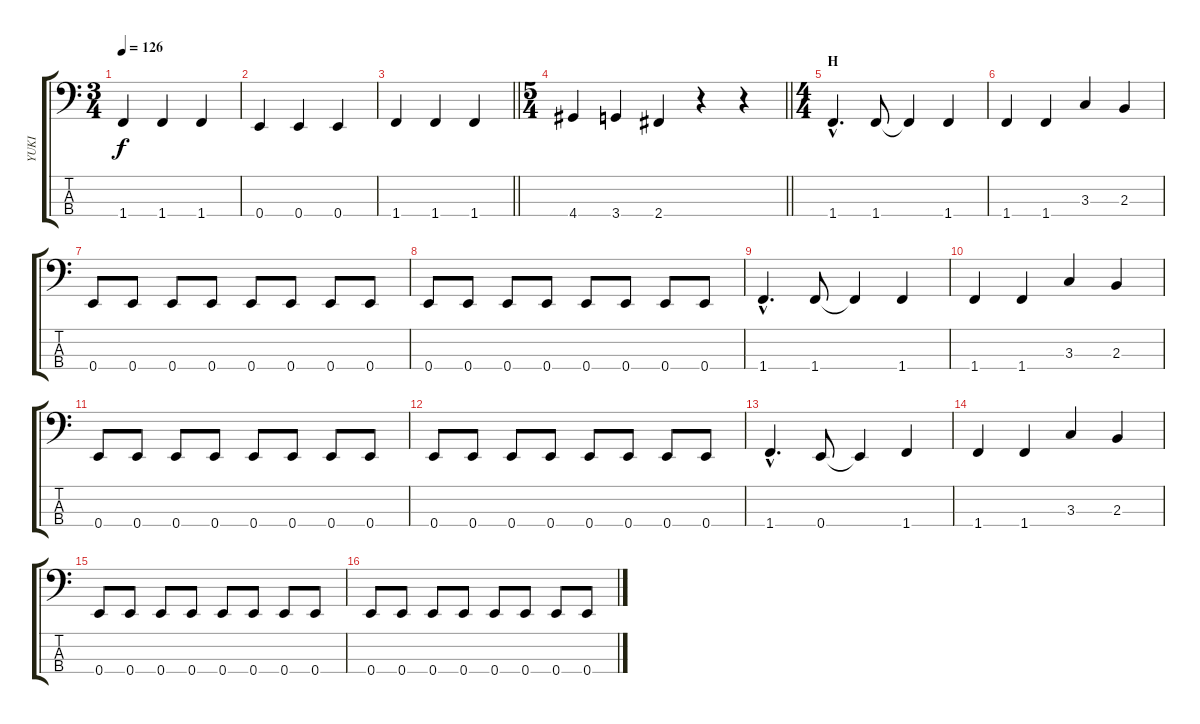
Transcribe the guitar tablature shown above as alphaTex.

\track ("YUKI" "YUKI") {instrument electricbasspick}
\staff {score tabs}
\tuning (G2 D2 A1 E1) {hide}
\ts (3 4)
\tempo 126
\clef f4
\ks c
1.4.4{dy f} 1.4.4 1.4.4 |
0.4.4 0.4.4 0.4.4 |
\barLineRight lightlight
1.4.4 1.4.4 1.4.4 |
\ts (5 4)
\barLineRight lightlight
4.4.4 3.4.4 2.4.4 r.4 r.4 |
\ts (4 4)
\section ("" "H")
1.4{hac}.4{d} 1.4.8 1.4{t}.4 1.4.4 |
1.4.4 1.4.4 3.3.4 2.3.4 |
0.4.8 0.4.8 0.4.8 0.4.8 0.4.8 0.4.8 0.4.8 0.4.8 |
0.4.8 0.4.8 0.4.8 0.4.8 0.4.8 0.4.8 0.4.8 0.4.8 |
1.4{hac}.4{d} 1.4.8 1.4{t}.4 1.4.4 |
1.4.4 1.4.4 3.3.4 2.3.4 |
0.4.8 0.4.8 0.4.8 0.4.8 0.4.8 0.4.8 0.4.8 0.4.8 |
0.4.8 0.4.8 0.4.8 0.4.8 0.4.8 0.4.8 0.4.8 0.4.8 |
1.4{hac}.4{d} 0.4.8 0.4{t}.4 1.4.4 |
1.4.4 1.4.4 3.3.4 2.3.4 |
0.4.8 0.4.8 0.4.8 0.4.8 0.4.8 0.4.8 0.4.8 0.4.8 |
0.4.8 0.4.8 0.4.8 0.4.8 0.4.8 0.4.8 0.4.8 0.4.8
